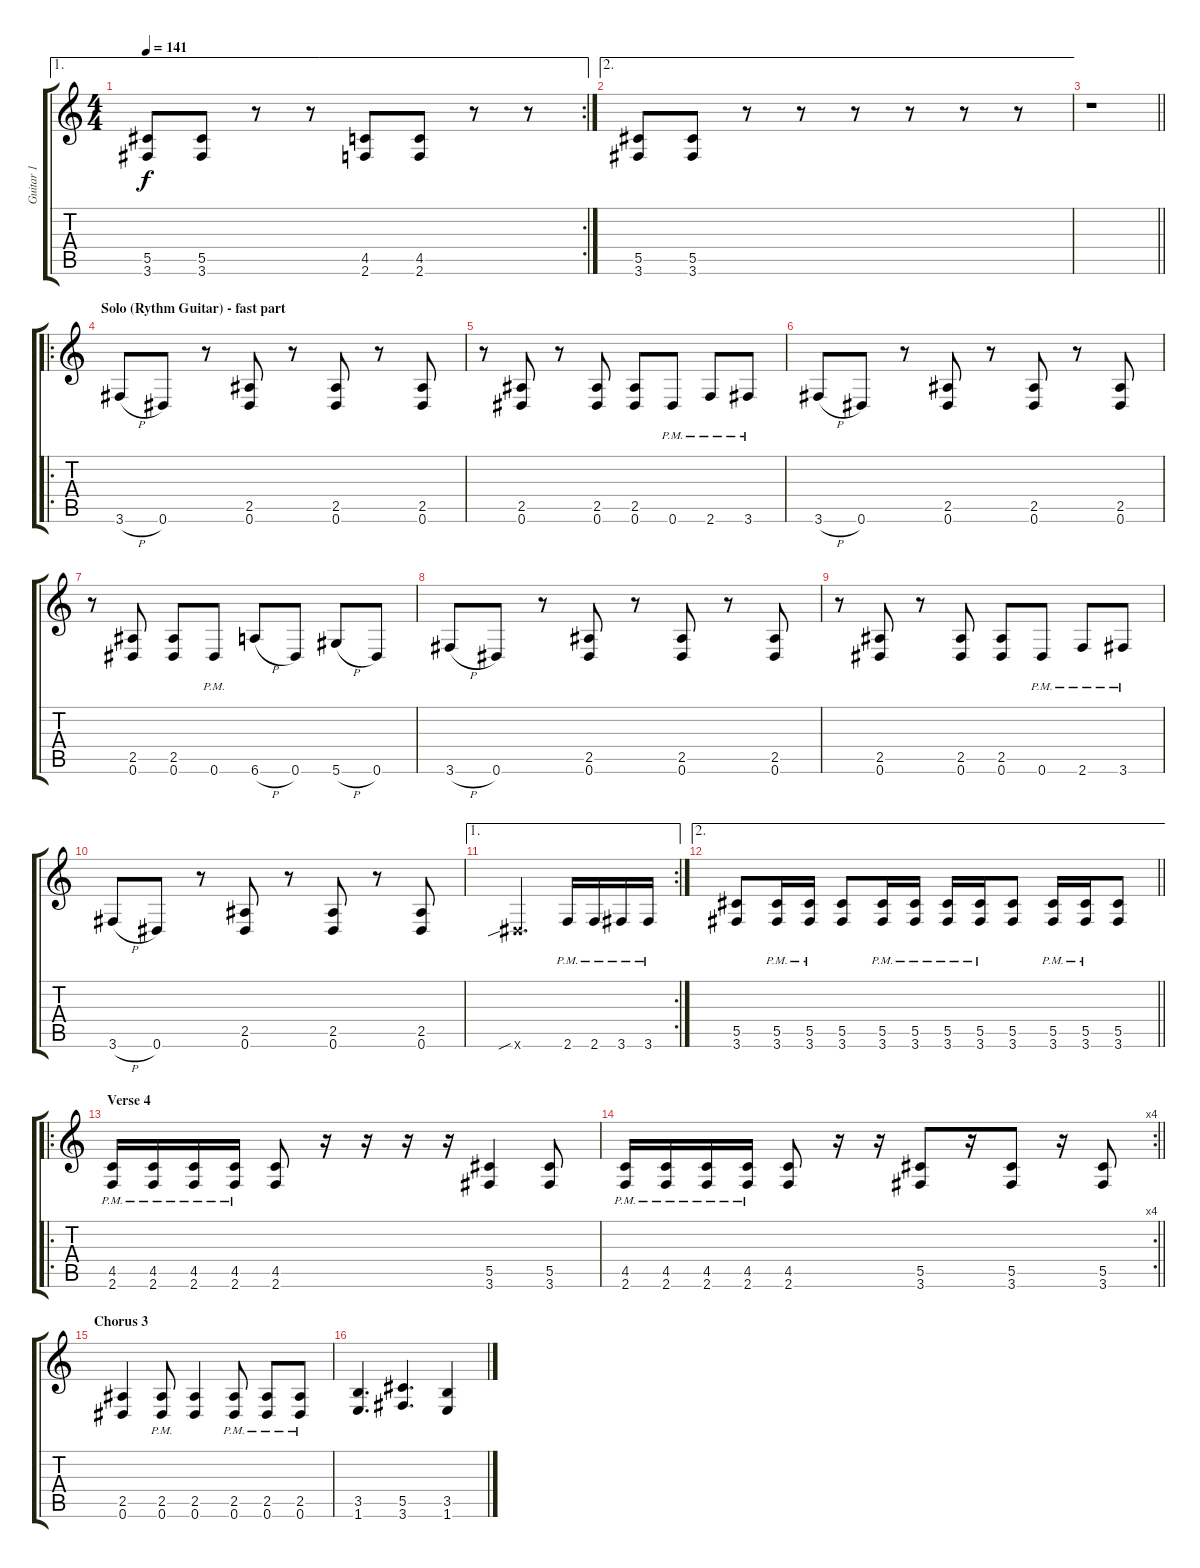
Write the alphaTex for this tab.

\track ("Guitar 1" "Guitar 1") {instrument distortionguitar}
\staff {score tabs}
\tuning (Eb4 Bb3 Gb3 Db3 Ab2 Eb2) {hide}
\ae 1
\rc 2
\ts (4 4)
\tempo 141
\clef g2
\ks c
(5.5 3.6).8{dy f} (5.5 3.6).8 r.8 r.8 (4.5 2.6).8 (4.5 2.6).8 r.8 r.8 |
\ae 2
(5.5 3.6).8 (5.5 3.6).8 r.8 r.8 r.8 r.8 r.8 r.8 |
\barLineRight lightlight
r.1 |
\ro
\section ("" "Solo (Rythm Guitar) - fast part")
3.6{h}.8 0.6.8 r.8 (2.5 0.6).8 r.8 (2.5 0.6).8 r.8 (2.5 0.6).8 |
r.8 (2.5 0.6).8 r.8 (2.5 0.6).8 (2.5 0.6).8 0.6{pm}.8 2.6{pm}.8 3.6{pm}.8 |
3.6{h}.8 0.6.8 r.8 (2.5 0.6).8 r.8 (2.5 0.6).8 r.8 (2.5 0.6).8 |
r.8 (2.5 0.6).8 (2.5 0.6).8 0.6{pm}.8 6.6{h}.8 0.6.8 5.6{h}.8 0.6.8 |
3.6{h}.8 0.6.8 r.8 (2.5 0.6).8 r.8 (2.5 0.6).8 r.8 (2.5 0.6).8 |
r.8 (2.5 0.6).8 r.8 (2.5 0.6).8 (2.5 0.6).8 0.6{pm}.8 2.6{pm}.8 3.6{pm}.8 |
3.6{h}.8 0.6.8 r.8 (2.5 0.6).8 r.8 (2.5 0.6).8 r.8 (2.5 0.6).8 |
\ae 1
\rc 2
0.6{sib x}.2{d} 2.6{pm}.16 2.6{pm}.16 3.6{pm}.16 3.6{pm}.16 |
\ae 2
\barLineRight lightlight
(5.5 3.6).8 (5.5{pm} 3.6{pm}).16 (5.5{pm} 3.6{pm}).16 (5.5 3.6).8 (5.5{pm} 3.6{pm}).16 (5.5{pm} 3.6{pm}).16 (5.5{pm} 3.6{pm}).16 (5.5{pm} 3.6{pm}).16 (5.5 3.6).8 (5.5{pm} 3.6{pm}).16 (5.5{pm} 3.6{pm}).16 (5.5 3.6).8 |
\ro
\section ("" "Verse 4")
(4.5{pm} 2.6{pm}).16 (4.5{pm} 2.6{pm}).16 (4.5{pm} 2.6{pm}).16 (4.5{pm} 2.6{pm}).16 (4.5 2.6).8 r.16 r.16 r.16 r.16 (5.5 3.6).4 (5.5 3.6).8 |
\rc 4
\barLineRight lightlight
(4.5{pm} 2.6{pm}).16 (4.5{pm} 2.6{pm}).16 (4.5{pm} 2.6{pm}).16 (4.5{pm} 2.6{pm}).16 (4.5 2.6).8 r.16 r.16 (5.5 3.6).8 r.16 (5.5 3.6).8 r.16 (5.5 3.6).8 |
\section ("" "Chorus 3")
(2.5 0.6).4 (2.5{pm} 0.6{pm}).8 (2.5 0.6).4 (2.5{pm} 0.6{pm}).8 (2.5{pm} 0.6{pm}).8 (2.5{pm} 0.6{pm}).8 |
(3.5 1.6).4{d} (5.5 3.6).4{d} (3.5 1.6).4
